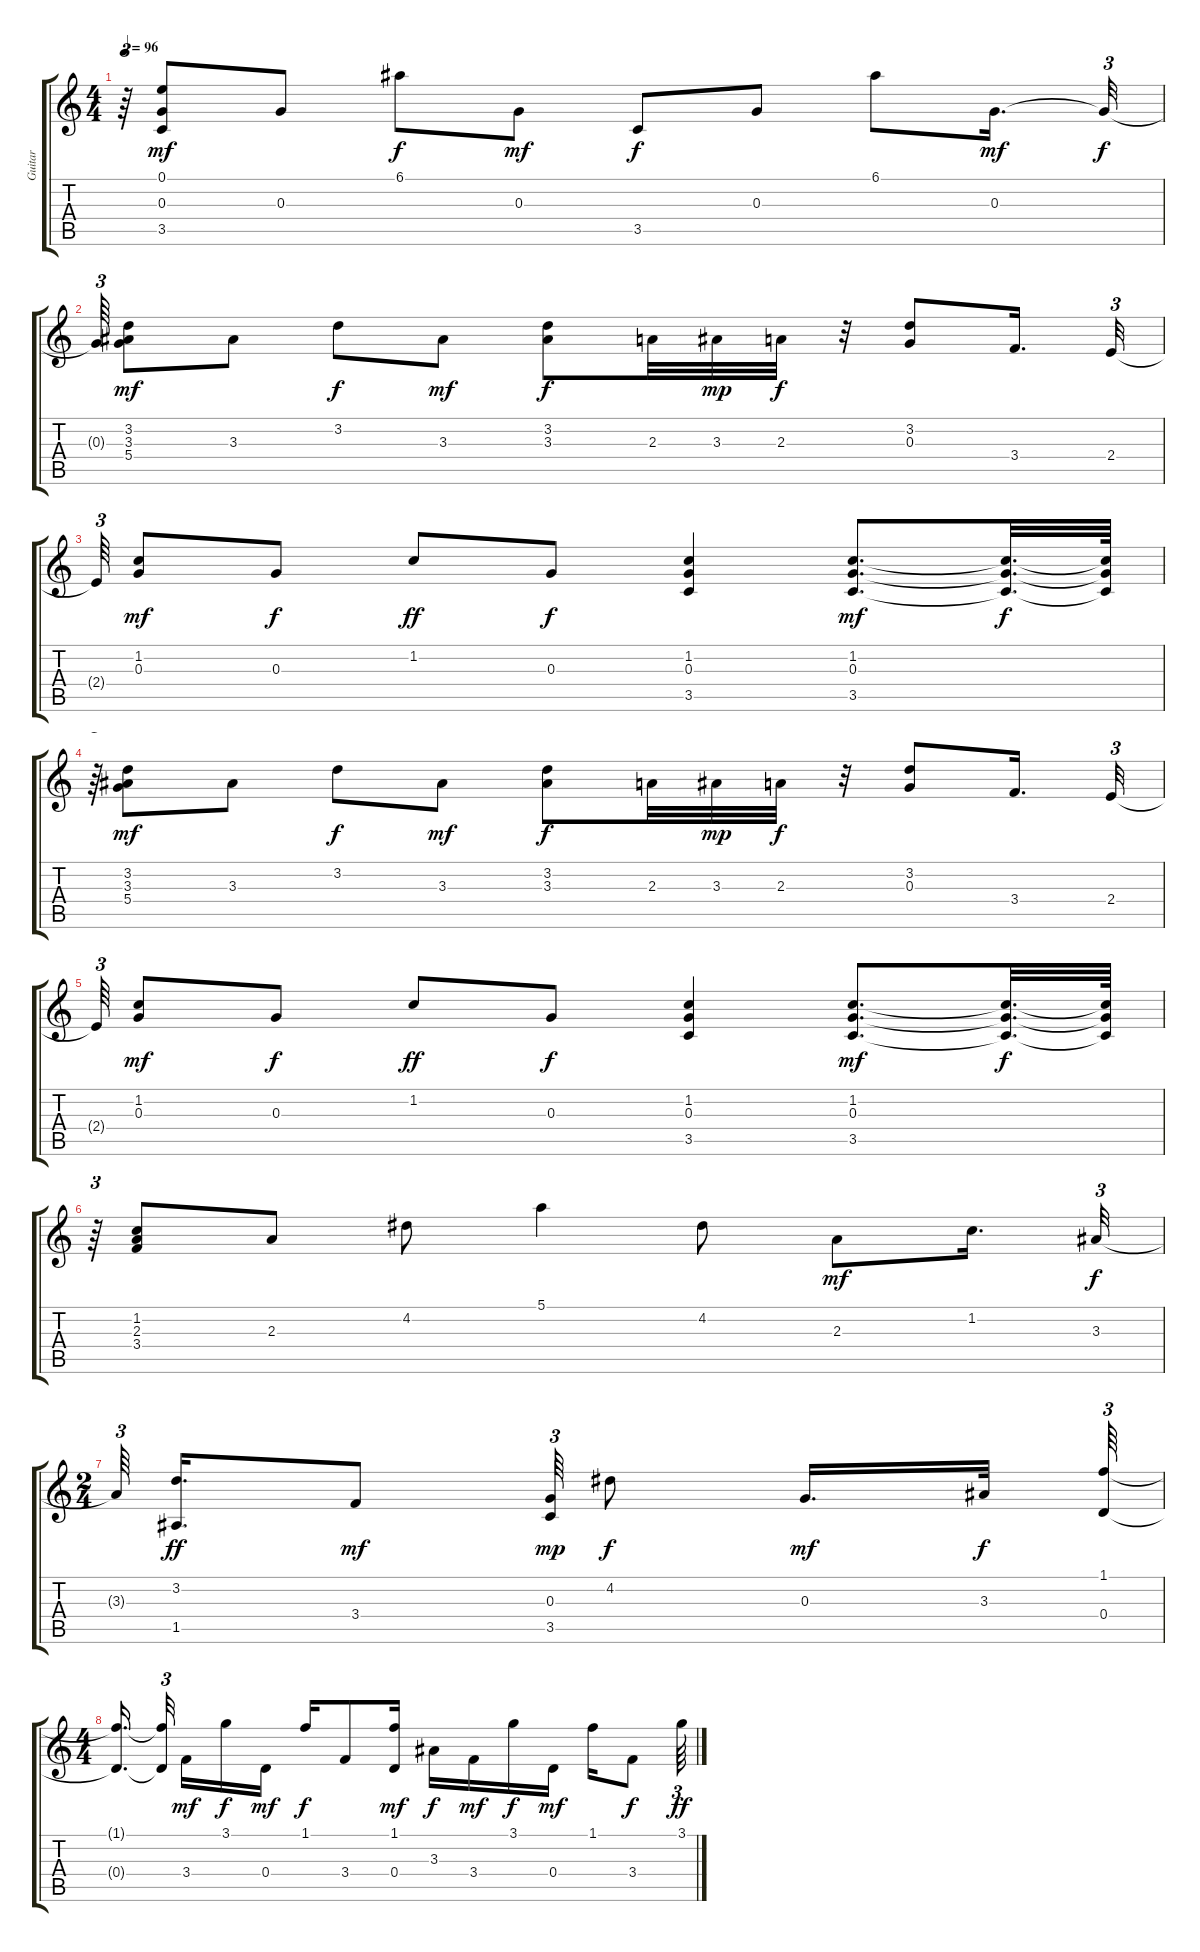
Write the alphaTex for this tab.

\track ("Guitar" "Guitar") {instrument acousticguitarsteel}
\staff {score tabs}
\tuning (E4 B3 G3 D3 A2 E2) {hide}
\ts (4 4)
\tempo 96
\clef g2
\ks c
r.64{tu (3 2) dy f} (0.1 0.3 3.5).8{dy mf} 0.3.8 6.1.8{dy f} 0.3.8{dy mf} 3.5.8{dy f} 0.3.8 6.1.8 0.3.16{d dy mf} 0.3{t}.32{tu (3 2) dy f} |
0.3{t}.64{tu (3 2)} (3.2 3.3 5.4).8{dy mf} 3.3.8 3.2.8{dy f} 3.3.8{dy mf} (3.2 3.3).8{dy f} 2.3.32 3.3.32{dy mp} 2.3.32{dy f} r.32 (3.2 0.3).8 3.4.16{d} 2.4.32{tu (3 2)} |
2.4{t}.64{tu (3 2)} (1.2 0.3).8{dy mf} 0.3.8{dy f} 1.2.8{dy ff} 0.3.8{dy f} (1.2 0.3 3.5).4 (1.2 0.3 3.5).8{d dy mf} (1.2{t} 0.3{t} 3.5{t}).32{d dy f} (1.2{t} 0.3{t} 3.5{t}).64 |
r.64{tu (3 2)} (3.2 3.3 5.4).8{dy mf} 3.3.8 3.2.8{dy f} 3.3.8{dy mf} (3.2 3.3).8{dy f} 2.3.32 3.3.32{dy mp} 2.3.32{dy f} r.32 (3.2 0.3).8 3.4.16{d} 2.4.32{tu (3 2)} |
2.4{t}.64{tu (3 2)} (1.2 0.3).8{dy mf} 0.3.8{dy f} 1.2.8{dy ff} 0.3.8{dy f} (1.2 0.3 3.5).4 (1.2 0.3 3.5).8{d dy mf} (1.2{t} 0.3{t} 3.5{t}).32{d dy f} (1.2{t} 0.3{t} 3.5{t}).64 |
r.64{tu (3 2)} (1.2 2.3 3.4).8 2.3.8 4.2.8 5.1.4 4.2.8 2.3.8{dy mf} 1.2.16{d} 3.3.32{tu (3 2) dy f} |
\ts (2 4)
3.3{t}.64{tu (3 2) beam splitsecondary} (3.2 1.5).16{d dy ff} 3.4.8{dy mf} (0.3 3.5).64{tu (3 2) dy mp} 4.2.8{dy f} 0.3.16{d dy mf} 3.3.32{dy f} (1.1 0.4).64{tu (3 2)} |
\ts (4 4)
(1.1{t} 0.4{t}).16{d beam splitsecondary} (1.1{t} 0.4{t}).32{tu (3 2) beam splitsecondary} 3.4.16{dy mf} 3.1.16{dy f} 0.4.16{dy mf} 1.1.16{dy f} 3.4.8 (1.1 0.4).16{dy mf} 3.3.16{dy f} 3.4.16{dy mf} 3.1.16{dy f} 0.4.16{dy mf} 1.1.16 3.4.8{dy f} 3.1.64{tu (3 2) dy ff}
